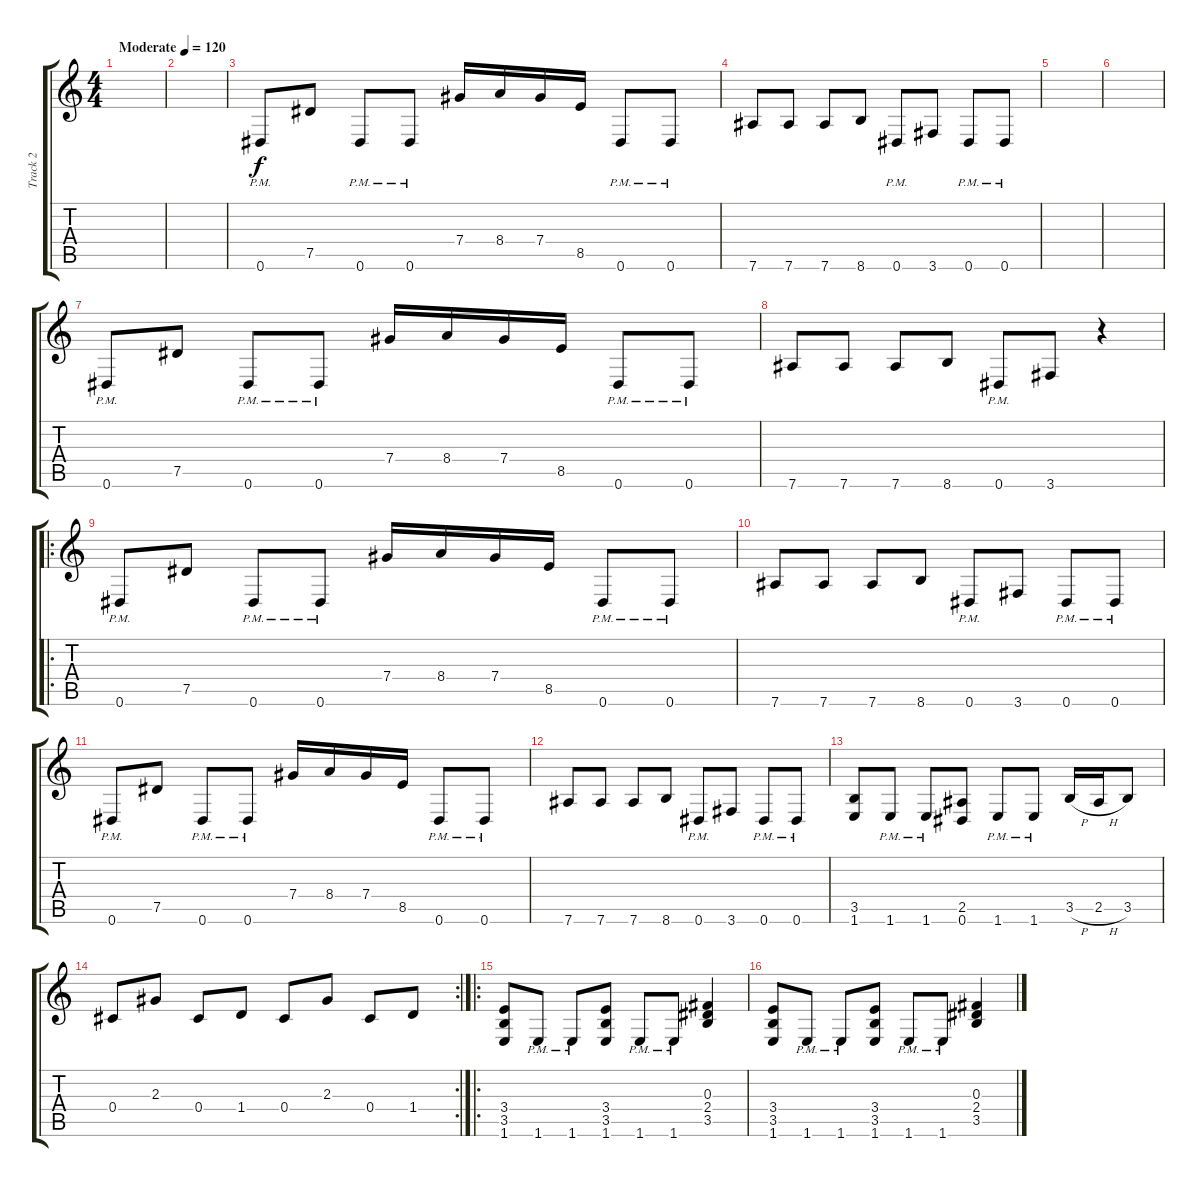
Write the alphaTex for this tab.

\track ("Track 2" "Track 2") {instrument distortionguitar}
\staff {score tabs}
\tuning (Eb4 Bb3 Gb3 Db3 Ab2 Eb2) {hide}
\ts (4 4)
\tempo (120 "Moderate")
\clef g2
\ks c
|
|
0.6{pm}.8 7.5.8 0.6{pm}.8 0.6{pm}.8 7.4.16 8.4.16 7.4.16 8.5.16 0.6{pm}.8 0.6{pm}.8 |
7.6.8 7.6.8 7.6.8 8.6.8 0.6{pm}.8 3.6.8 0.6{pm}.8 0.6{pm}.8 |
|
|
0.6{pm}.8 7.5.8 0.6{pm}.8 0.6{pm}.8 7.4.16 8.4.16 7.4.16 8.5.16 0.6{pm}.8 0.6{pm}.8 |
7.6.8 7.6.8 7.6.8 8.6.8 0.6{pm}.8 3.6.8 r.4 |
\ro
0.6{pm}.8 7.5.8 0.6{pm}.8 0.6{pm}.8 7.4.16 8.4.16 7.4.16 8.5.16 0.6{pm}.8 0.6{pm}.8 |
7.6.8 7.6.8 7.6.8 8.6.8 0.6{pm}.8 3.6.8 0.6{pm}.8 0.6{pm}.8 |
0.6{pm}.8 7.5.8 0.6{pm}.8 0.6{pm}.8 7.4.16 8.4.16 7.4.16 8.5.16 0.6{pm}.8 0.6{pm}.8 |
7.6.8 7.6.8 7.6.8 8.6.8 0.6{pm}.8 3.6.8 0.6{pm}.8 0.6{pm}.8 |
(3.5 1.6).8 1.6{pm}.8 1.6{pm}.8 (2.5 0.6).8 1.6{pm}.8 1.6{pm}.8 3.5{h}.16 2.5{h}.16 3.5.8 |
\rc 2
0.4.8 2.3.8 0.4.8 1.4.8 0.4.8 2.3.8 0.4.8 1.4.8 |
\ro
(3.4 3.5 1.6).8 1.6{pm}.8 1.6{pm}.8 (3.4 3.5 1.6).8 1.6{pm}.8 1.6{pm}.8 (0.3 2.4 3.5).4 |
(3.4 3.5 1.6).8 1.6{pm}.8 1.6{pm}.8 (3.4 3.5 1.6).8 1.6{pm}.8 1.6{pm}.8 (0.3 2.4 3.5).4
